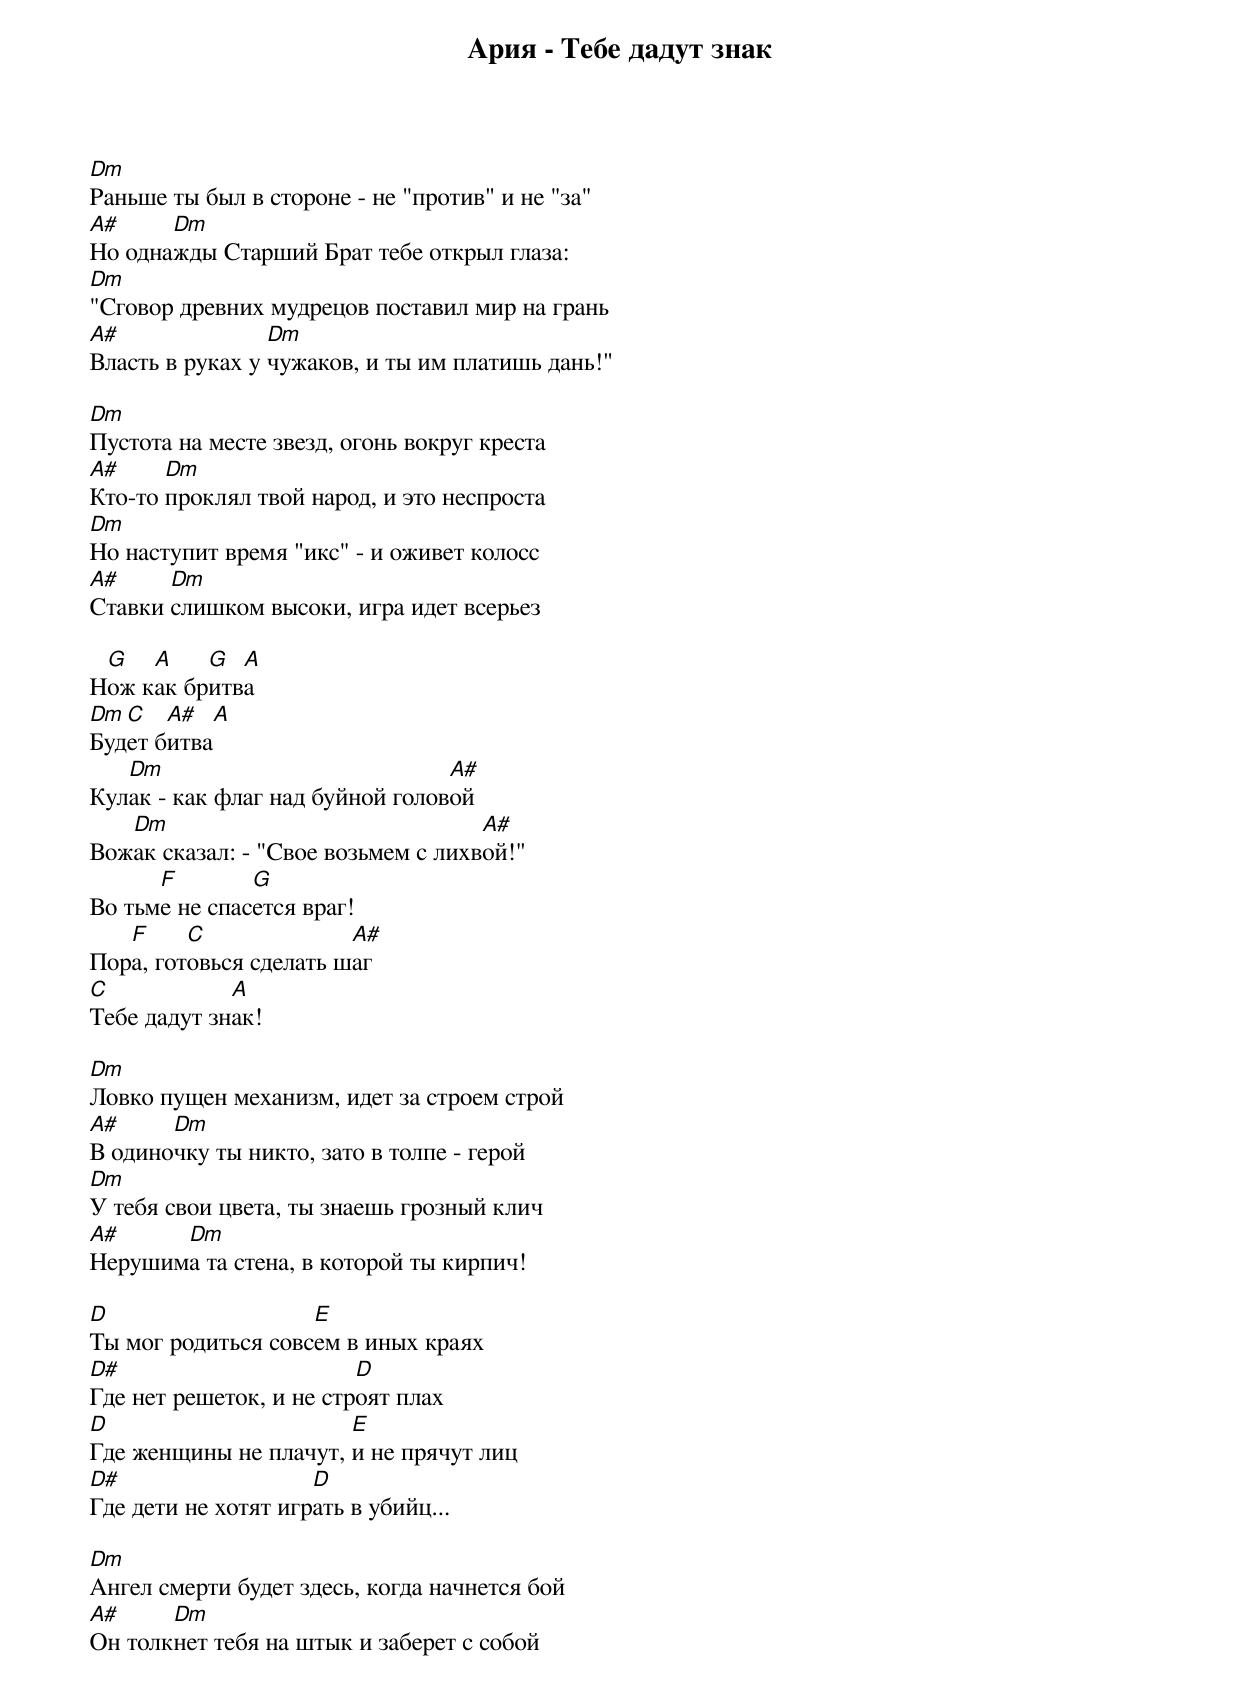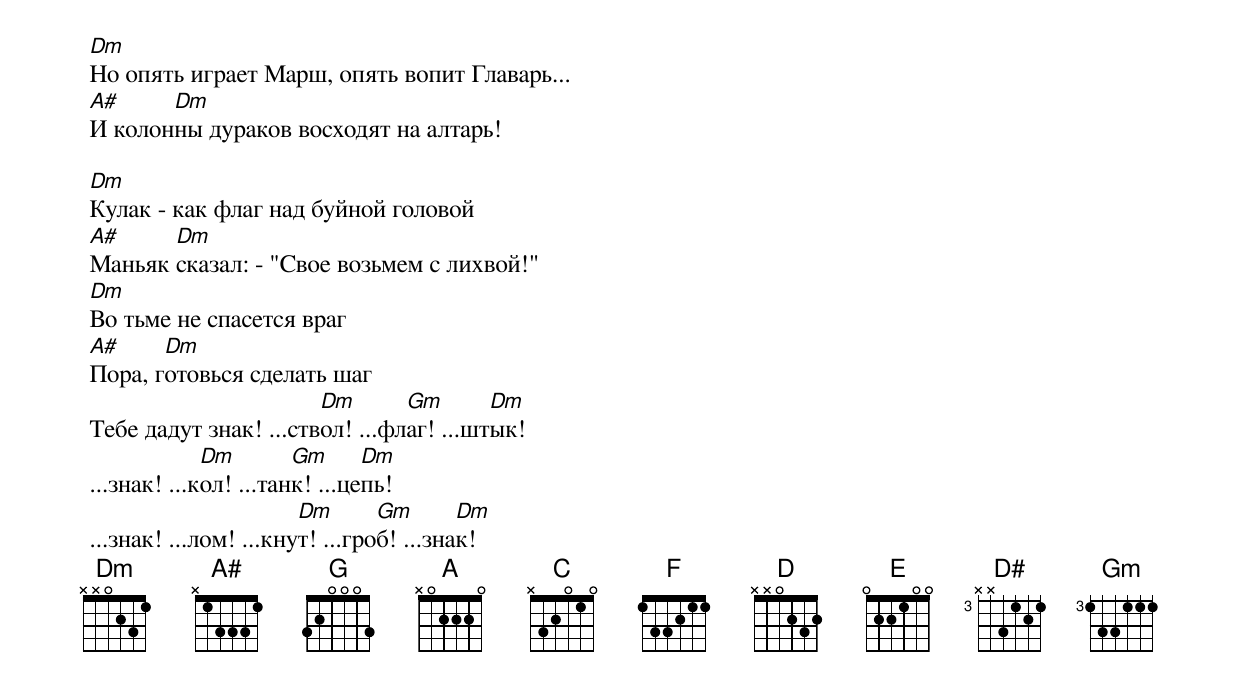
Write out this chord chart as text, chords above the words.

Ария - Тебе дадут знак

 Dm
 Раньше ты был в стороне - не "против" и не "за"
 A#     Dm
 Но однажды Старший Брат тебе открыл глаза:
 Dm
 "Сговор древних мудрецов поставил мир на грань
 A#               Dm
 Власть в руках у чужаков, и ты им платишь дань!"

 Dm
 Пустота на месте звезд, огонь вокруг креста
 A#     Dm
 Кто-то проклял твой народ, и это неспроста
 Dm
 Но наступит время "икс" - и оживет колосс
 A#     Dm
 Ставки слишком высоки, игра идет всерьез

  G   A    G  A
 Нож как бритва
 Dm C   A#  A
 Будет битва
    Dm                            A#
 Кулак - как флаг над буйной головой
    Dm                               A#
 Вожак сказал: - "Свое возьмем с лихвой!"
       F        G
 Во тьме не спасется враг!
    F     C              A#
 Пора, готовься сделать шаг
 C            A
 Тебе дадут знак!

 Dm
 Ловко пущен механизм, идет за строем строй
 A#     Dm
 В одиночку ты никто, зато в толпе - герой
 Dm
 У тебя свои цвета, ты знаешь грозный клич
 A#     Dm
 Нерушима та стена, в которой ты кирпич!

 D                   E
 Ты мог родиться совсем в иных краях
 D#                       D
 Где нет решеток, и не строят плах
 D                      E
 Где женщины не плачут, и не прячут лиц
 D#                   D
 Где дети не хотят играть в убийц...

 Dm
 Ангел смерти будет здесь, когда начнется бой
 A#     Dm
 Он толкнет тебя на штык и заберет с собой
 Dm
 Но опять играет Марш, опять вопит Главарь...
 A#     Dm
 И колонны дураков восходят на алтарь!

 Dm
 Кулак - как флаг над буйной головой
 A#     Dm
 Маньяк сказал: - "Свое возьмем с лихвой!"
 Dm
 Во тьме не спасется враг
 A#     Dm
 Пора, готовься сделать шаг
                        Dm       Gm       Dm
 Тебе дадут знак! ...ствол! ...флаг! ...штык!
              Dm        Gm      Dm
 ...знак! ...кол! ...танк! ...цепь!
                        Dm       Gm       Dm
 ...знак! ...лом! ...кнут! ...гроб! ...знак!
